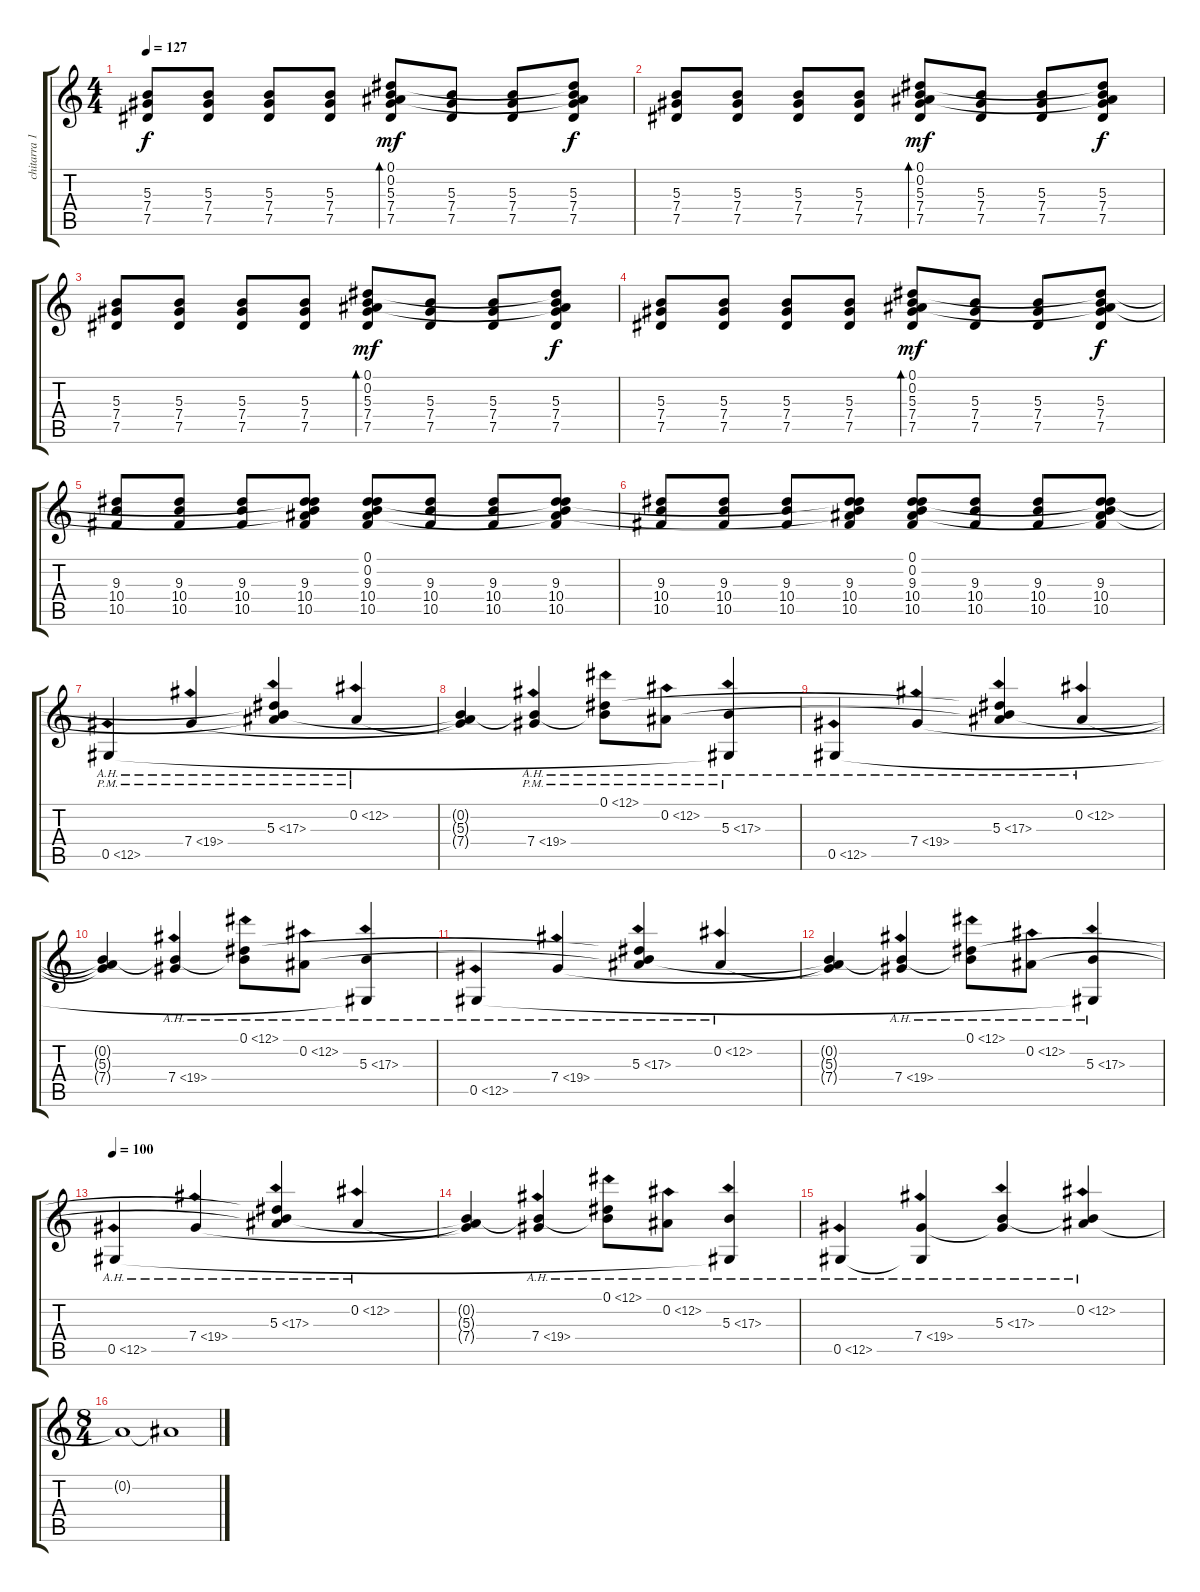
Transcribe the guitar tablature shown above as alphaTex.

\track ("chitarra 1" "chitarra 1") {instrument electricguitarmuted}
\staff {score tabs}
\tuning (Eb4 Bb3 Gb3 Db3 Ab2 Eb2) {hide}
\ts (4 4)
\tempo 127
\clef g2
\ks c
(5.3 7.4 7.5).8{dy f} (5.3 7.4 7.5).8 (5.3 7.4 7.5).8 (5.3 7.4 7.5).8 (0.1 0.2 5.3 7.4 7.5).8{bd 120 dy mf} (5.3 7.4 7.5).8 (5.3 7.4 7.5).8 (0.1{t} 0.2{t} 5.3 7.4 7.5).8{dy f} |
(5.3 7.4 7.5).8 (5.3 7.4 7.5).8 (5.3 7.4 7.5).8 (5.3 7.4 7.5).8 (0.1 0.2 5.3 7.4 7.5).8{bd 120 dy mf} (5.3 7.4 7.5).8 (5.3 7.4 7.5).8 (0.1{t} 0.2{t} 5.3 7.4 7.5).8{dy f} |
(5.3 7.4 7.5).8 (5.3 7.4 7.5).8 (5.3 7.4 7.5).8 (5.3 7.4 7.5).8 (0.1 0.2 5.3 7.4 7.5).8{bd 120 dy mf} (5.3 7.4 7.5).8 (5.3 7.4 7.5).8 (0.1{t} 0.2{t} 5.3 7.4 7.5).8{dy f} |
(5.3 7.4 7.5).8 (5.3 7.4 7.5).8 (5.3 7.4 7.5).8 (5.3 7.4 7.5).8 (0.1 0.2 5.3 7.4 7.5).8{bd 120 dy mf} (5.3 7.4 7.5).8 (5.3 7.4 7.5).8 (0.1{t} 0.2{t} 5.3 7.4 7.5).8{dy f} |
(9.3 10.4 10.5).8 (9.3 10.4 10.5).8 (9.3 10.4 10.5).8 (0.1{t} 0.2{t} 9.3 10.4 10.5).8 (0.1 0.2 9.3 10.4 10.5).8 (9.3 10.4 10.5).8 (9.3 10.4 10.5).8 (0.1{t} 0.2{t} 9.3 10.4 10.5).8 |
(9.3 10.4 10.5).8 (9.3 10.4 10.5).8 (9.3 10.4 10.5).8 (0.1{t} 0.2{t} 9.3 10.4 10.5).8 (0.1 0.2 9.3 10.4 10.5).8 (9.3 10.4 10.5).8 (9.3 10.4 10.5).8 (0.1{t} 0.2{t} 9.3 10.4 10.5).8 |
0.5{ah 12 pm}.4{instrument electricguitarjazz} 7.4{ah 12 pm}.4 (0.1{t} 0.2{t} 5.3{ah 12 pm}).4 0.2{ah 12 pm}.4 |
(0.2{t} 5.3{t} 7.4{t}).4 (5.3{t} 7.4{ah 12 pm}).4 (0.1{ah 12 pm} 5.3{t}).8 0.2{ah 12 pm}.8 (5.3{ah 12 pm} 0.5{t}).4 |
0.5{ah 12}.4 7.4{ah 12}.4 (0.1{t} 0.2{t} 5.3{ah 12}).4 0.2{ah 12}.4 |
(0.2{t} 5.3{t} 7.4{t}).4 (5.3{t} 7.4{ah 12}).4 (0.1{ah 12} 5.3{t}).8 0.2{ah 12}.8 (5.3{ah 12} 0.5{t}).4 |
0.5{ah 12}.4 7.4{ah 12}.4 (0.1{t} 0.2{t} 5.3{ah 12}).4 0.2{ah 12}.4 |
(0.2{t} 5.3{t} 7.4{t}).4 (5.3{t} 7.4{ah 12}).4 (0.1{ah 12} 5.3{t}).8 0.2{ah 12}.8 (5.3{ah 12} 0.5{t}).4 |
\tempo 100
0.5{ah 12}.4 7.4{ah 12}.4 (0.1{t} 0.2{t} 5.3{ah 12}).4 0.2{ah 12}.4 |
(0.2{t} 5.3{t} 7.4{t}).4 (5.3{t} 7.4{ah 12}).4 (0.1{ah 12} 5.3{t}).8 0.2{ah 12}.8 (5.3{ah 12} 0.5{t}).4 |
0.5{ah 12}.4 (7.4{ah 12} 0.5{t}).4 (5.3{ah 12} 7.4{t}).4 (0.2{ah 12} 5.3{t}).4 |
\ts (8 4)
0.2{t}.1 0.2{t}.1
